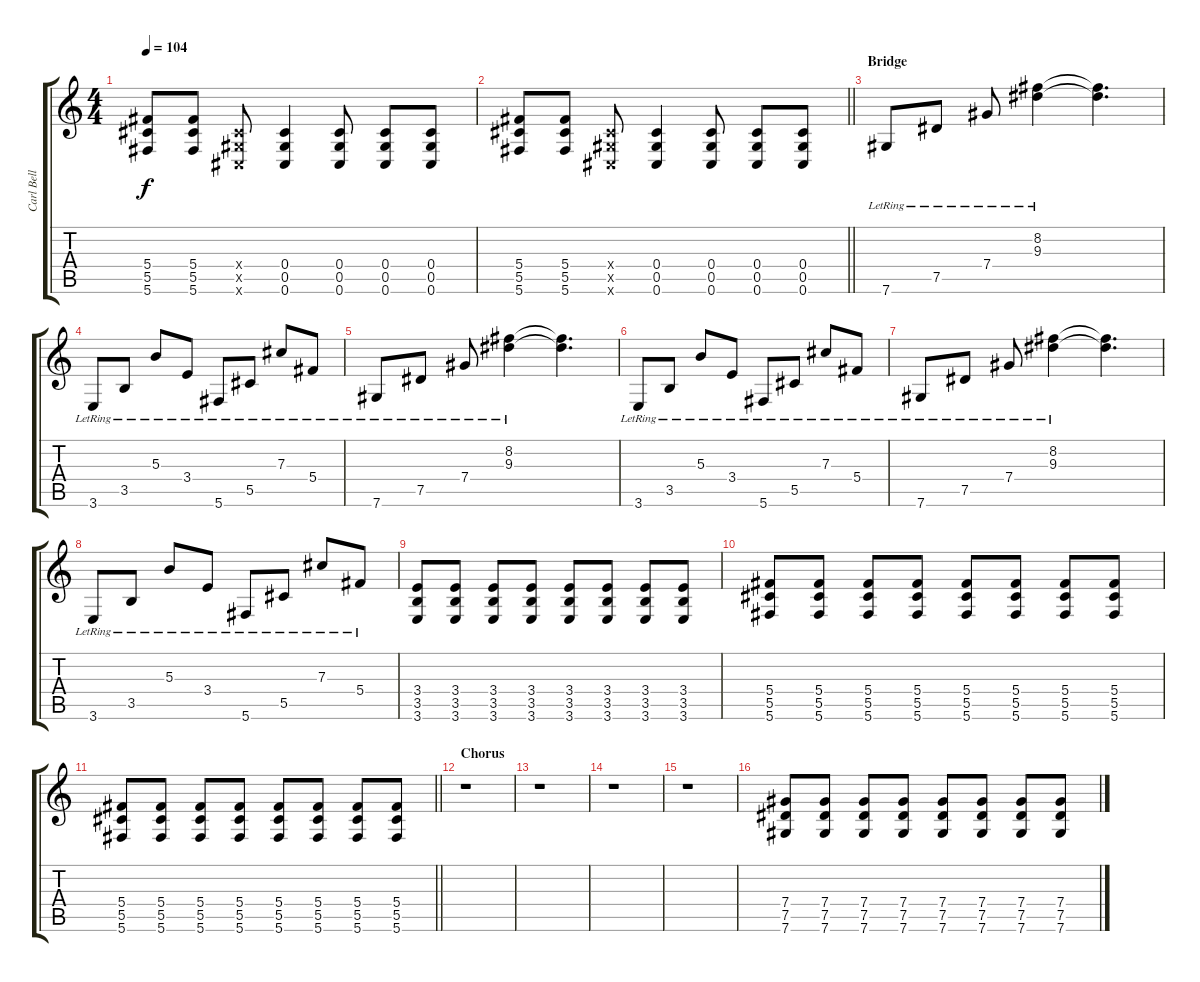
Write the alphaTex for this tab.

\track ("Carl Bell (Rhythm Guitar)" "Carl Bell ") {instrument distortionguitar}
\staff {score tabs}
\tuning (Eb4 Bb3 Gb3 Db3 Ab2 Db2) {hide}
\ts (4 4)
\tempo 104
\clef g2
\ks c
(5.4 5.5 5.6).8{dy f} (5.4 5.5 5.6).8 (0.4{x} 0.5{x} 0.6{x}).8 (0.4 0.5 0.6).4 (0.4 0.5 0.6).8 (0.4 0.5 0.6).8 (0.4 0.5 0.6).8 |
\barLineRight lightlight
(5.4 5.5 5.6).8 (5.4 5.5 5.6).8 (0.4{x} 0.5{x} 0.6{x}).8 (0.4 0.5 0.6).4 (0.4 0.5 0.6).8 (0.4 0.5 0.6).8 (0.4 0.5 0.6).8 |
\section ("" "Bridge")
7.6{lr}.8 7.5{lr}.8 7.4{lr}.8 (8.2{lr} 9.3{lr}).4 (8.2{t} 9.3{t}).4{d} |
3.6{lr}.8 3.5{lr}.8 5.3{lr}.8 3.4{lr}.8 5.6{lr}.8 5.5{lr}.8 7.3{lr}.8 5.4{lr}.8 |
7.6{lr}.8 7.5{lr}.8 7.4{lr}.8 (8.2{lr} 9.3{lr}).4 (8.2{t} 9.3{t}).4{d} |
3.6{lr}.8 3.5{lr}.8 5.3{lr}.8 3.4{lr}.8 5.6{lr}.8 5.5{lr}.8 7.3{lr}.8 5.4{lr}.8 |
7.6{lr}.8 7.5{lr}.8 7.4{lr}.8 (8.2{lr} 9.3{lr}).4 (8.2{t} 9.3{t}).4{d} |
3.6{lr}.8 3.5{lr}.8 5.3{lr}.8 3.4{lr}.8 5.6{lr}.8 5.5{lr}.8 7.3{lr}.8 5.4{lr}.8 |
(3.4 3.5 3.6).8 (3.4 3.5 3.6).8 (3.4 3.5 3.6).8 (3.4 3.5 3.6).8 (3.4 3.5 3.6).8 (3.4 3.5 3.6).8 (3.4 3.5 3.6).8 (3.4 3.5 3.6).8 |
(5.4 5.5 5.6).8 (5.4 5.5 5.6).8 (5.4 5.5 5.6).8 (5.4 5.5 5.6).8 (5.4 5.5 5.6).8 (5.4 5.5 5.6).8 (5.4 5.5 5.6).8 (5.4 5.5 5.6).8 |
\barLineRight lightlight
(5.4 5.5 5.6).8 (5.4 5.5 5.6).8 (5.4 5.5 5.6).8 (5.4 5.5 5.6).8 (5.4 5.5 5.6).8 (5.4 5.5 5.6).8 (5.4 5.5 5.6).8 (5.4 5.5 5.6).8 |
\section ("" "Chorus")
r.1 |
r.1 |
r.1 |
r.1 |
(7.4 7.5 7.6).8 (7.4 7.5 7.6).8 (7.4 7.5 7.6).8 (7.4 7.5 7.6).8 (7.4 7.5 7.6).8 (7.4 7.5 7.6).8 (7.4 7.5 7.6).8 (7.4 7.5 7.6).8
